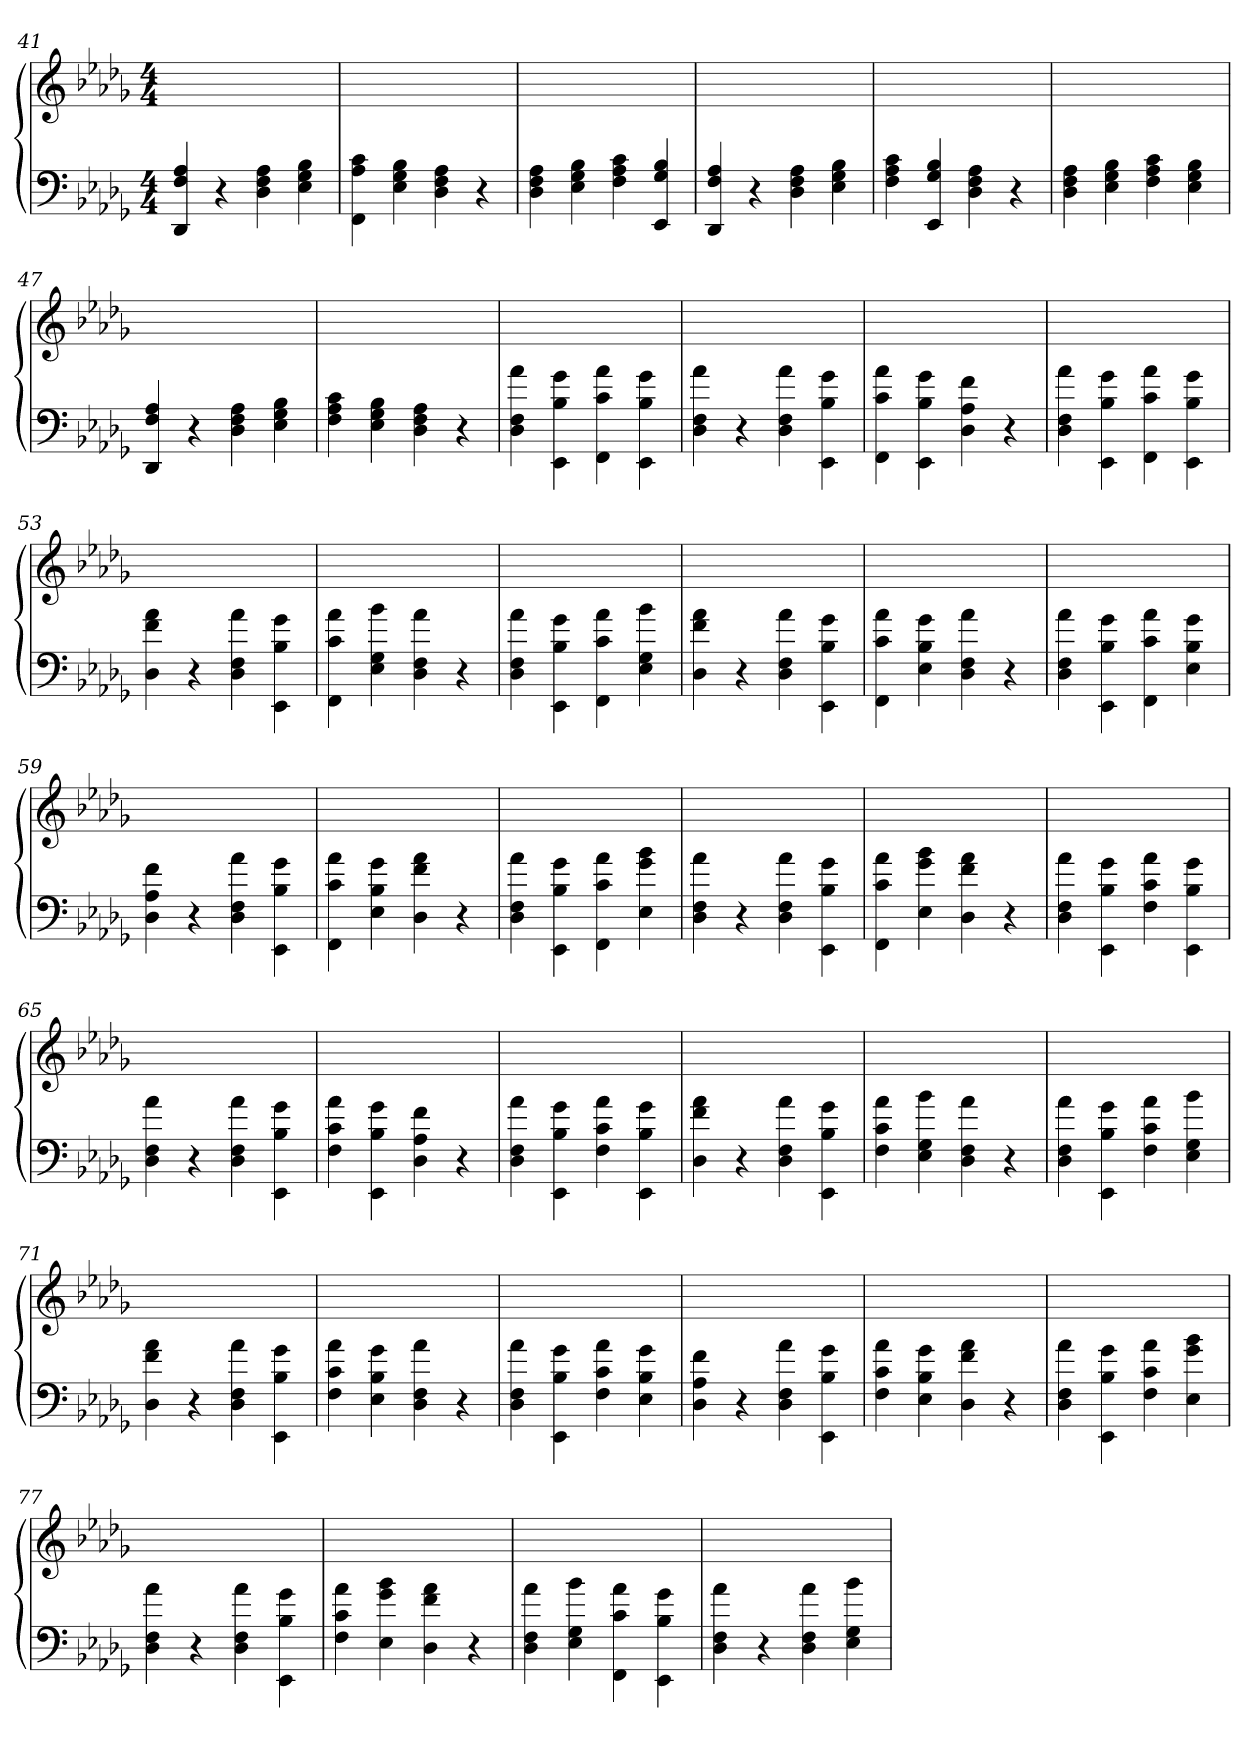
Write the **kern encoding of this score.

**kern	**kern
*part2	*part1
*staff2	*staff1
*clefF4	*clefG2
*k[b-e-a-d-g-]	*k[b-e-a-d-g-]
*D-:	*D-:
*M4/4	*M4/4
=41	=41
4DD- 4F 4A-	1ryy
4r	.
4D- 4F 4A-	.
4E- 4G- 4B-	.
=42	=42
4FF 4A- 4c	1ryy
4E- 4G- 4B-	.
4D- 4F 4A-	.
4r	.
=43	=43
4D- 4F 4A-	1ryy
4E- 4G- 4B-	.
4F 4A- 4c	.
4EE- 4G- 4B-	.
=44	=44
4DD- 4F 4A-	1ryy
4r	.
4D- 4F 4A-	.
4E- 4G- 4B-	.
=45	=45
4F 4A- 4c	1ryy
4EE- 4G- 4B-	.
4D- 4F 4A-	.
4r	.
=46	=46
4D- 4F 4A-	1ryy
4E- 4G- 4B-	.
4F 4A- 4c	.
4E- 4G- 4B-	.
=47	=47
4DD- 4F 4A-	1ryy
4r	.
4D- 4F 4A-	.
4E- 4G- 4B-	.
=48	=48
4F 4A- 4c	1ryy
4E- 4G- 4B-	.
4D- 4F 4A-	.
4r	.
=49	=49
4D- 4F 4a-	1ryy
4EE- 4B- 4g-	.
4FF 4c 4a-	.
4EE- 4B- 4g-	.
=50	=50
4D- 4F 4a-	1ryy
4r	.
4D- 4F 4a-	.
4EE- 4B- 4g-	.
=51	=51
4FF 4c 4a-	1ryy
4EE- 4B- 4g-	.
4D- 4A- 4f	.
4r	.
=52	=52
4D- 4F 4a-	1ryy
4EE- 4B- 4g-	.
4FF 4c 4a-	.
4EE- 4B- 4g-	.
=53	=53
4D- 4f 4a-	1ryy
4r	.
4D- 4F 4a-	.
4EE- 4B- 4g-	.
=54	=54
4FF 4c 4a-	1ryy
4E- 4G- 4b-	.
4D- 4F 4a-	.
4r	.
=55	=55
4D- 4F 4a-	1ryy
4EE- 4B- 4g-	.
4FF 4c 4a-	.
4E- 4G- 4b-	.
=56	=56
4D- 4f 4a-	1ryy
4r	.
4D- 4F 4a-	.
4EE- 4B- 4g-	.
=57	=57
4FF 4c 4a-	1ryy
4E- 4B- 4g-	.
4D- 4F 4a-	.
4r	.
=58	=58
4D- 4F 4a-	1ryy
4EE- 4B- 4g-	.
4FF 4c 4a-	.
4E- 4B- 4g-	.
=59	=59
4D- 4A- 4f	1ryy
4r	.
4D- 4F 4a-	.
4EE- 4B- 4g-	.
=60	=60
4FF 4c 4a-	1ryy
4E- 4B- 4g-	.
4D- 4f 4a-	.
4r	.
=61	=61
4D- 4F 4a-	1ryy
4EE- 4B- 4g-	.
4FF 4c 4a-	.
4E- 4g- 4b-	.
=62	=62
4D- 4F 4a-	1ryy
4r	.
4D- 4F 4a-	.
4EE- 4B- 4g-	.
=63	=63
4FF 4c 4a-	1ryy
4E- 4g- 4b-	.
4D- 4f 4a-	.
4r	.
=64	=64
4D- 4F 4a-	1ryy
4EE- 4B- 4g-	.
4F 4c 4a-	.
4EE- 4B- 4g-	.
=65	=65
4D- 4F 4a-	1ryy
4r	.
4D- 4F 4a-	.
4EE- 4B- 4g-	.
=66	=66
4F 4c 4a-	1ryy
4EE- 4B- 4g-	.
4D- 4A- 4f	.
4r	.
=67	=67
4D- 4F 4a-	1ryy
4EE- 4B- 4g-	.
4F 4c 4a-	.
4EE- 4B- 4g-	.
=68	=68
4D- 4f 4a-	1ryy
4r	.
4D- 4F 4a-	.
4EE- 4B- 4g-	.
=69	=69
4F 4c 4a-	1ryy
4E- 4G- 4b-	.
4D- 4F 4a-	.
4r	.
=70	=70
4D- 4F 4a-	1ryy
4EE- 4B- 4g-	.
4F 4c 4a-	.
4E- 4G- 4b-	.
=71	=71
4D- 4f 4a-	1ryy
4r	.
4D- 4F 4a-	.
4EE- 4B- 4g-	.
=72	=72
4F 4c 4a-	1ryy
4E- 4B- 4g-	.
4D- 4F 4a-	.
4r	.
=73	=73
4D- 4F 4a-	1ryy
4EE- 4B- 4g-	.
4F 4c 4a-	.
4E- 4B- 4g-	.
=74	=74
4D- 4A- 4f	1ryy
4r	.
4D- 4F 4a-	.
4EE- 4B- 4g-	.
=75	=75
4F 4c 4a-	1ryy
4E- 4B- 4g-	.
4D- 4f 4a-	.
4r	.
=76	=76
4D- 4F 4a-	1ryy
4EE- 4B- 4g-	.
4F 4c 4a-	.
4E- 4g- 4b-	.
=77	=77
4D- 4F 4a-	1ryy
4r	.
4D- 4F 4a-	.
4EE- 4B- 4g-	.
=78	=78
4F 4c 4a-	1ryy
4E- 4g- 4b-	.
4D- 4f 4a-	.
4r	.
=79	=79
4D- 4F 4a-	1ryy
4E- 4G- 4b-	.
4FF 4c 4a-	.
4EE- 4B- 4g-	.
=80	=80
4D- 4F 4a-	1ryy
4r	.
4D- 4F 4a-	.
4E- 4G- 4b-	.
=	=
*-	*-
